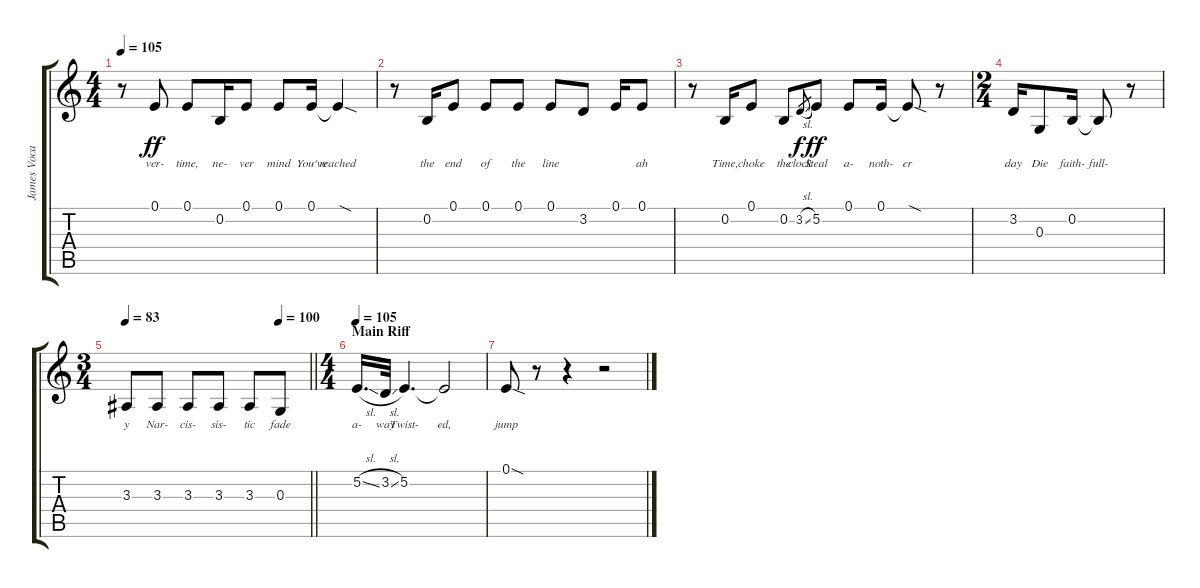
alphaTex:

\track ("James Vocal" "James Voca") {instrument altosax}
\staff {score tabs}
\tuning (E4 B3 G3 D3 A2 E2) {hide}
\ts (4 4)
\tempo 105
\clef g2
\ks c
r.8{dy ff} 0.1.8{lyrics (0 "ver-") lyrics (1 "") lyrics (2 "") lyrics (3 "") lyrics (4 "")} 0.1.8{lyrics (0 "time,") lyrics (1 "") lyrics (2 "") lyrics (3 "") lyrics (4 "")} 0.2.16{lyrics (0 "ne-") lyrics (1 "") lyrics (2 "") lyrics (3 "") lyrics (4 "")} 0.1.8{lyrics (0 "ver") lyrics (1 "") lyrics (2 "") lyrics (3 "") lyrics (4 "")} 0.1.8{lyrics (0 "mind") lyrics (1 "") lyrics (2 "") lyrics (3 "") lyrics (4 "")} 0.1.16{lyrics (0 "You've") lyrics (1 "") lyrics (2 "") lyrics (3 "") lyrics (4 "")} 0.1{sod t}.4{lyrics (0 "reached") lyrics (1 "") lyrics (2 "") lyrics (3 "") lyrics (4 "")} |
r.8 0.2.16{lyrics (0 "the") lyrics (1 "") lyrics (2 "") lyrics (3 "") lyrics (4 "")} 0.1.8{lyrics (0 "end") lyrics (1 "") lyrics (2 "") lyrics (3 "") lyrics (4 "")} 0.1.8{lyrics (0 "of") lyrics (1 "") lyrics (2 "") lyrics (3 "") lyrics (4 "")} 0.1.8{lyrics (0 "the") lyrics (1 "") lyrics (2 "") lyrics (3 "") lyrics (4 "")} 0.1.8{lyrics (0 "line") lyrics (1 "") lyrics (2 "") lyrics (3 "") lyrics (4 "")} 3.2.8{lyrics (0 "") lyrics (1 "") lyrics (2 "") lyrics (3 "") lyrics (4 "")} 0.1.16{lyrics (0 "") lyrics (1 "") lyrics (2 "") lyrics (3 "") lyrics (4 "")} 0.1.8{lyrics (0 "ah") lyrics (1 "") lyrics (2 "") lyrics (3 "") lyrics (4 "")} |
r.8 0.2.16{lyrics (0 "Time,") lyrics (1 "") lyrics (2 "") lyrics (3 "") lyrics (4 "")} 0.1.8{lyrics (0 "choke") lyrics (1 "") lyrics (2 "") lyrics (3 "") lyrics (4 "")} 0.2.8{lyrics (0 "the") lyrics (1 "") lyrics (2 "") lyrics (3 "") lyrics (4 "")} 3.2{sl}.8{lyrics (0 "clock") lyrics (1 "") lyrics (2 "") lyrics (3 "") lyrics (4 "") gr dy f} 5.2.8{lyrics (0 "Steal") lyrics (1 "") lyrics (2 "") lyrics (3 "") lyrics (4 "") dy ff} 0.1.8{lyrics (0 "a-") lyrics (1 "") lyrics (2 "") lyrics (3 "") lyrics (4 "")} 0.1.16{lyrics (0 "noth-") lyrics (1 "") lyrics (2 "") lyrics (3 "") lyrics (4 "")} 0.1{sod t}.8{lyrics (0 "er") lyrics (1 "") lyrics (2 "") lyrics (3 "") lyrics (4 "")} r.8 |
\ts (2 4)
3.2.16{lyrics (0 "day") lyrics (1 "") lyrics (2 "") lyrics (3 "") lyrics (4 "")} 0.3.8{lyrics (0 "Die") lyrics (1 "") lyrics (2 "") lyrics (3 "") lyrics (4 "")} 0.2.16{lyrics (0 "faith-") lyrics (1 "") lyrics (2 "") lyrics (3 "") lyrics (4 "")} 0.2{t}.8{lyrics (0 "full-") lyrics (1 "") lyrics (2 "") lyrics (3 "") lyrics (4 "")} r.8 |
\ts (3 4)
\tempo 83
\tempo (100 0.8333333333333334)
\barLineRight lightlight
3.3.8{lyrics (0 "y") lyrics (1 "") lyrics (2 "") lyrics (3 "") lyrics (4 "")} 3.3.8{lyrics (0 "Nar-") lyrics (1 "") lyrics (2 "") lyrics (3 "") lyrics (4 "")} 3.3.8{lyrics (0 "cis-") lyrics (1 "") lyrics (2 "") lyrics (3 "") lyrics (4 "")} 3.3.8{lyrics (0 "sis-") lyrics (1 "") lyrics (2 "") lyrics (3 "") lyrics (4 "")} 3.3.8{lyrics (0 "tic") lyrics (1 "") lyrics (2 "") lyrics (3 "") lyrics (4 "")} 0.3.8{lyrics (0 "fade") lyrics (1 "") lyrics (2 "") lyrics (3 "") lyrics (4 "")} |
\ts (4 4)
\section ("" "Main Riff")
\tempo 105
5.2{sl}.16{d lyrics (0 "a-") lyrics (1 "") lyrics (2 "") lyrics (3 "") lyrics (4 "")} 3.2{sl}.32{lyrics (0 "way") lyrics (1 "") lyrics (2 "") lyrics (3 "") lyrics (4 "")} 5.2.4{d lyrics (0 "Twist-") lyrics (1 "") lyrics (2 "") lyrics (3 "") lyrics (4 "")} 5.2{t}.2{lyrics (0 "ed,") lyrics (1 "") lyrics (2 "") lyrics (3 "") lyrics (4 "")} |
0.1{sod}.8{lyrics (0 "jump") lyrics (1 "") lyrics (2 "") lyrics (3 "") lyrics (4 "")} r.8 r.4 r.2
